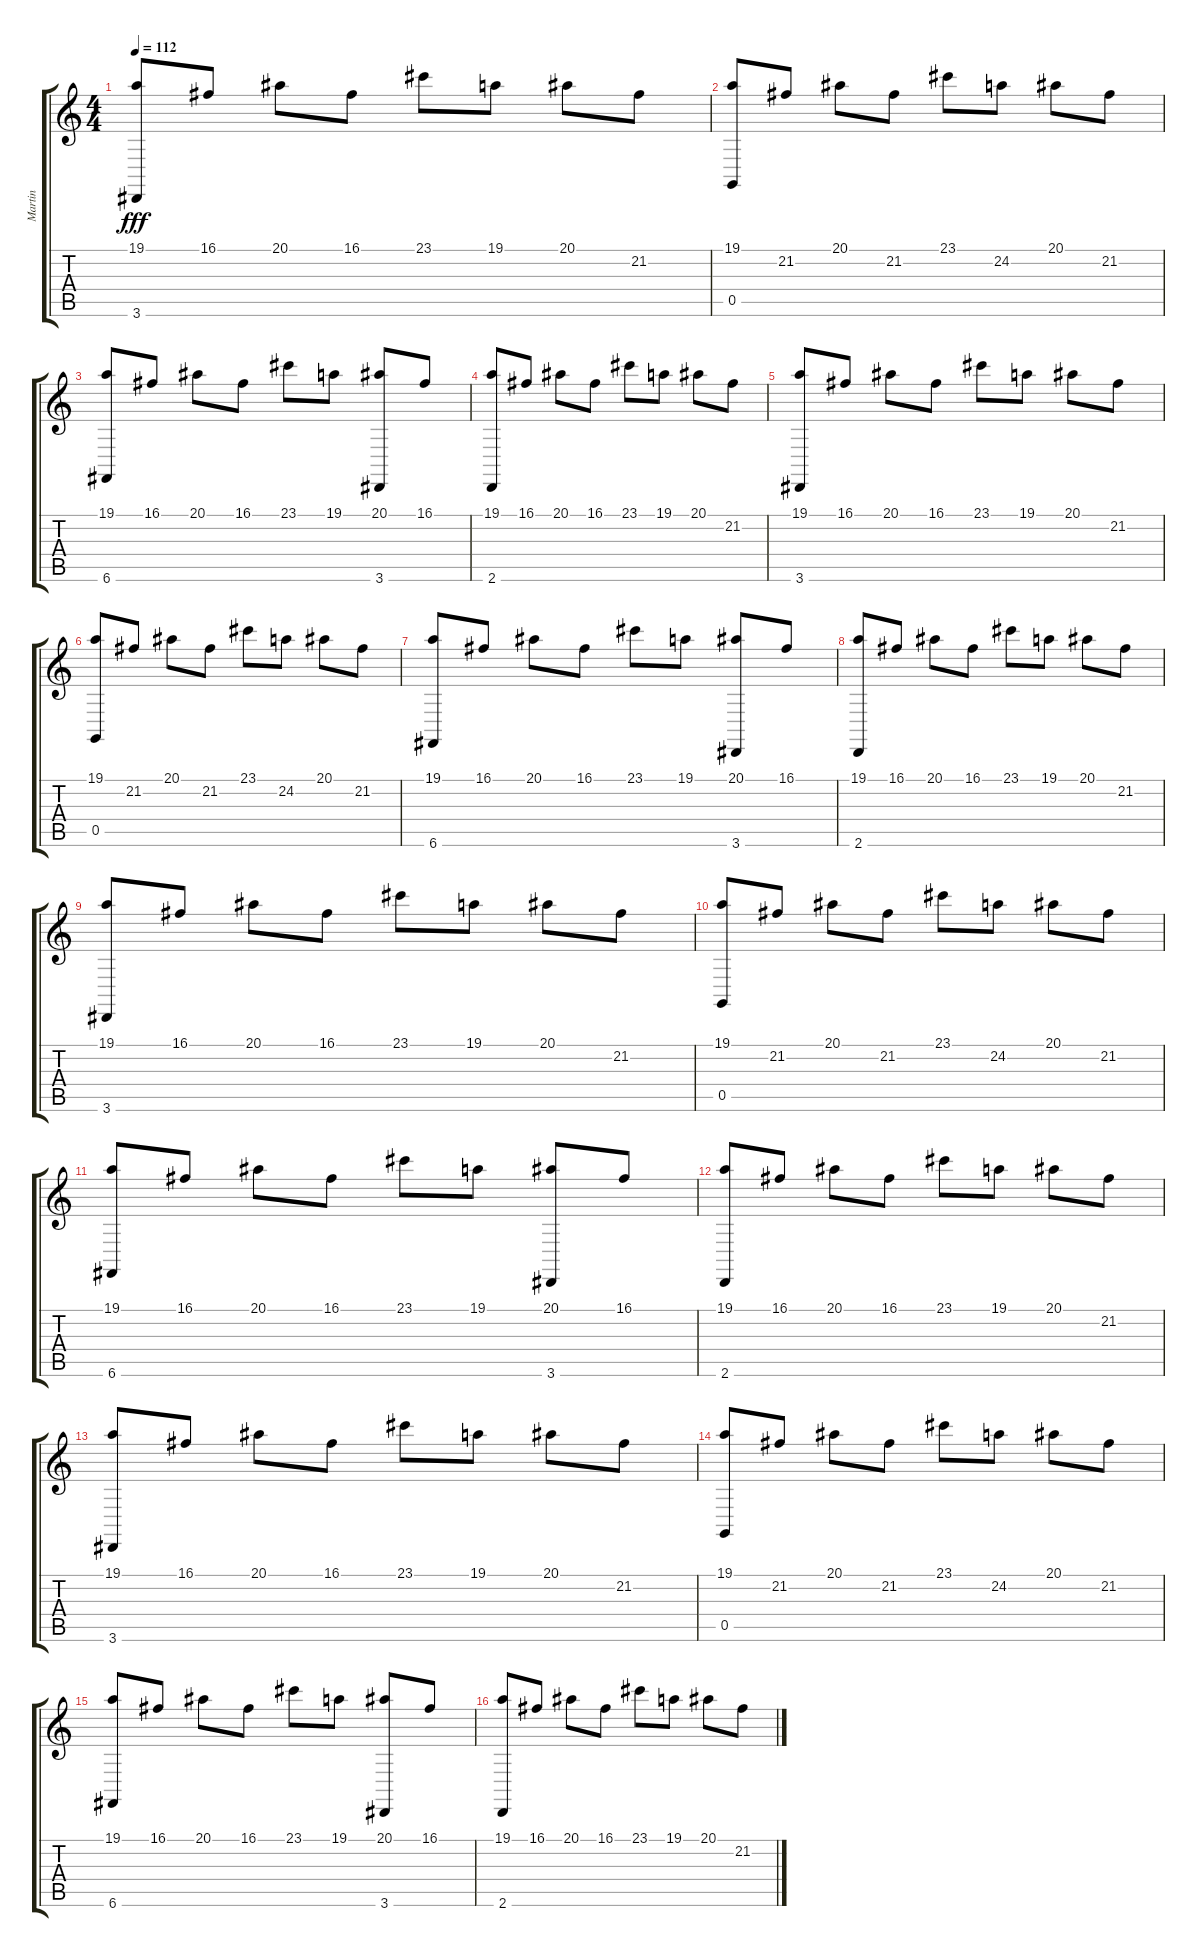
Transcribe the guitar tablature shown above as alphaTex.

\track ("Martin" "Martin") {instrument stringensemble1}
\staff {score tabs}
\tuning (D4 A3 F3 C3 G2 C2) {hide}
\ts (4 4)
\tempo 112
\clef g2
\ks c
(19.1 3.6).8{dy fff instrument stringensemble1} 16.1.8 20.1.8 16.1.8 23.1.8 19.1.8 20.1.8 21.2.8 |
(19.1 0.5).8 21.2.8 20.1.8 21.2.8 23.1.8 24.2.8 20.1.8 21.2.8 |
(19.1 6.6).8 16.1.8 20.1.8 16.1.8 23.1.8 19.1.8 (20.1 3.6).8 16.1.8 |
(19.1 2.6).8 16.1.8 20.1.8 16.1.8 23.1.8 19.1.8 20.1.8 21.2.8 |
(19.1 3.6).8 16.1.8 20.1.8 16.1.8 23.1.8 19.1.8 20.1.8 21.2.8 |
(19.1 0.5).8 21.2.8 20.1.8 21.2.8 23.1.8 24.2.8 20.1.8 21.2.8 |
(19.1 6.6).8 16.1.8 20.1.8 16.1.8 23.1.8 19.1.8 (20.1 3.6).8 16.1.8 |
(19.1 2.6).8 16.1.8 20.1.8 16.1.8 23.1.8 19.1.8 20.1.8 21.2.8 |
(19.1 3.6).8 16.1.8 20.1.8 16.1.8 23.1.8 19.1.8 20.1.8 21.2.8 |
(19.1 0.5).8 21.2.8 20.1.8 21.2.8 23.1.8 24.2.8 20.1.8 21.2.8 |
(19.1 6.6).8 16.1.8 20.1.8 16.1.8 23.1.8 19.1.8 (20.1 3.6).8 16.1.8 |
(19.1 2.6).8 16.1.8 20.1.8 16.1.8 23.1.8 19.1.8 20.1.8 21.2.8 |
(19.1 3.6).8 16.1.8 20.1.8 16.1.8 23.1.8 19.1.8 20.1.8 21.2.8 |
(19.1 0.5).8 21.2.8 20.1.8 21.2.8 23.1.8 24.2.8 20.1.8 21.2.8 |
(19.1 6.6).8 16.1.8 20.1.8 16.1.8 23.1.8 19.1.8 (20.1 3.6).8 16.1.8 |
(19.1 2.6).8 16.1.8 20.1.8 16.1.8 23.1.8 19.1.8 20.1.8 21.2.8
